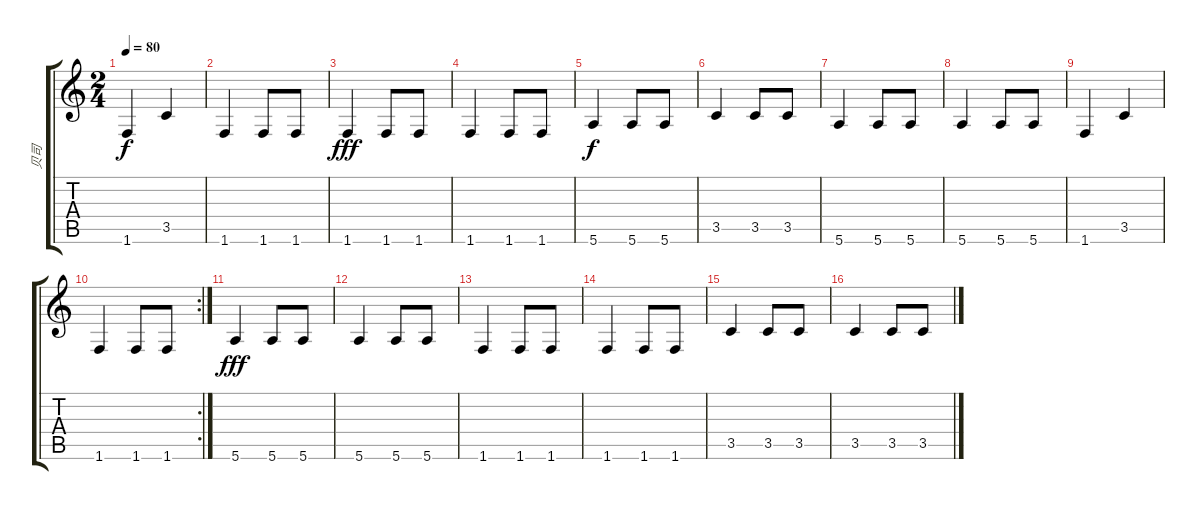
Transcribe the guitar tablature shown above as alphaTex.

\track ("贝司" "贝司") {instrument acousticbass}
\staff {score tabs}
\tuning (E4 B3 G3 D3 A2 E2) {hide}
\ts (2 4)
\tempo 80
\clef g2
\ks c
1.6.4{dy f} 3.5.4 |
1.6.4 1.6.8 1.6.8 |
1.6.4{dy fff} 1.6.8 1.6.8 |
1.6.4 1.6.8 1.6.8 |
5.6.4{dy f} 5.6.8 5.6.8 |
3.5.4 3.5.8 3.5.8 |
5.6.4 5.6.8 5.6.8 |
5.6.4 5.6.8 5.6.8 |
1.6.4 3.5.4 |
\rc 2
1.6.4 1.6.8 1.6.8 |
5.6.4{dy fff} 5.6.8 5.6.8 |
5.6.4 5.6.8 5.6.8 |
1.6.4 1.6.8 1.6.8 |
1.6.4 1.6.8 1.6.8 |
3.5.4 3.5.8 3.5.8 |
3.5.4 3.5.8 3.5.8
